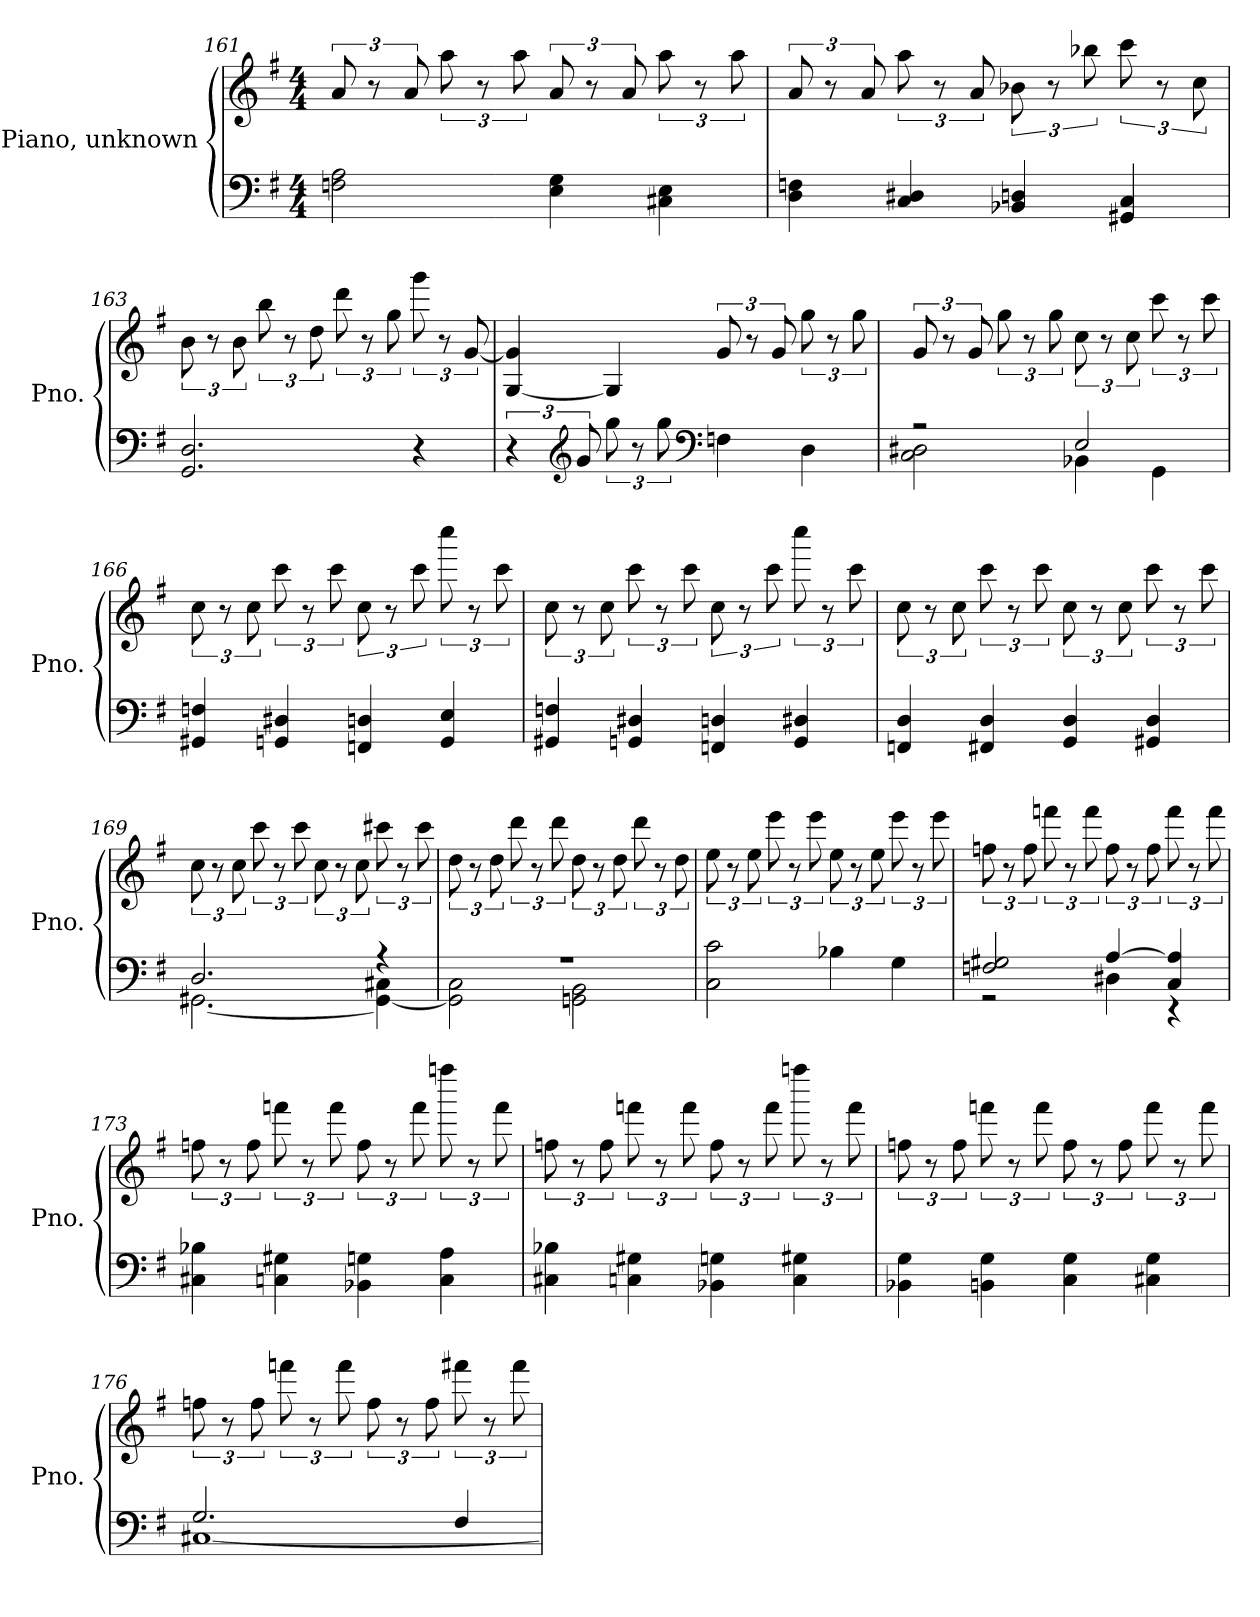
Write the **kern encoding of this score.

**kern	**kern
*part1	*part1
*staff2	*staff1
*I"Piano, unknown	*
*I'Pno.	*
*clefF4	*clefG2
*k[f#]	*k[f#]
*M4/4	*M4/4
=161	=161
2Fn\ 2A\	12a/
.	12r
.	12a/
.	12aa\
.	12r
.	12aa\
4E\ 4G\	12a/
.	12r
.	12a/
4C#X\ 4E\	12aa\
.	12r
.	12aa\
=162	=162
4D\ 4Fn\	12a/
.	12r
.	12a/
4C/ 4D#X/	12aa\
.	12r
.	12a/
4BB-X/ 4Dn/	12b-X\
.	12r
.	12bb-X\
4GG#X/ 4C/	12ccc\
.	12r
.	12cc\
!!LO:LB:g=z
=163	=163
2.GG/ 2.D/	12b\
.	12r
.	12b\
.	12bb\
.	12r
.	12dd\
.	12ddd\
.	12r
.	12gg\
4r	12ggg\
.	12r
.	[12g/
=164	=164
6r	[4G/ 4g/]
*clefG2	*
12g/	.
12gg\	4G/]
12r	.
12gg\	.
*clefF4	*
4Fn\	12g/
.	12r
.	12g/
4D\	12gg\
.	12r
.	12gg\
=165	=165
*^	*
2r	2C\ 2D#X\	12g/
.	.	12r
.	.	12g/
.	.	12gg\
.	.	12r
.	.	12gg\
2E/	4BB-X\	12cc\
.	.	12r
.	.	12cc\
.	4GG\	12ccc\
.	.	12r
.	.	12ccc\
*v	*v	*
!!LO:LB:g=z
=166	=166
4GG#X/ 4Fn/	12cc\
.	12r
.	12cc\
4GGn/ 4D#X/	12ccc\
.	12r
.	12ccc\
4FFn/ 4Dn/	12cc\
.	12r
.	12ccc\
4GG/ 4E/	12cccc\
.	12r
.	12ccc\
=167	=167
4GG#X/ 4Fn/	12cc\
.	12r
.	12cc\
4GGn/ 4D#X/	12ccc\
.	12r
.	12ccc\
4FFn/ 4Dn/	12cc\
.	12r
.	12ccc\
4GG/ 4D#X/	12cccc\
.	12r
.	12ccc\
=168	=168
4FFn/ 4D/	12cc\
.	12r
.	12cc\
4FF#X/ 4D/	12ccc\
.	12r
.	12ccc\
4GG/ 4D/	12cc\
.	12r
.	12cc\
4GG#X/ 4D/	12ccc\
.	12r
.	12ccc\
!!LO:LB:g=z
=169	=169
*^	*
2.D/	[2.GG#X\	12cc\
.	.	12r
.	.	12cc\
.	.	12ccc\
.	.	12r
.	.	12ccc\
.	.	12cc\
.	.	12r
.	.	12cc\
4r	4GG#\_ 4C#X\	12ccc#X\
.	.	12r
.	.	12ccc#\
=170	=170	=170
1r	2GG#\] 2C\	12dd\
.	.	12r
.	.	12dd\
.	.	12ddd\
.	.	12r
.	.	12ddd\
.	2GGn\ 2BB\	12dd\
.	.	12r
.	.	12dd\
.	.	12ddd\
.	.	12r
.	.	12dd\
*v	*v	*
=171	=171
2C\ 2c\	12ee\
.	12r
.	12ee\
.	12eee\
.	12r
.	12eee\
4B-X\	12ee\
.	12r
.	12ee\
4G\	12eee\
.	12r
.	12eee\
!!LO:LB:g=z
=172	=172
*^	*
2Fn/ 2G#X/	2r	12ffn\
.	.	12r
.	.	12ff\
.	.	12fffn\
.	.	12r
.	.	12fff\
[4A/	4D#X\	12ff\
.	.	12r
.	.	12ff\
4C/ 4A/]	4r	12fff\
.	.	12r
.	.	12fff\
*v	*v	*
=173	=173
4C#X\ 4B-X\	12ffn\
.	12r
.	12ff\
4Cn\ 4G#X\	12fffn\
.	12r
.	12fff\
4BB-X\ 4Gn\	12ff\
.	12r
.	12fff\
4C\ 4A\	12ffffn\
.	12r
.	12fff\
=174	=174
4C#X\ 4B-X\	12ffn\
.	12r
.	12ff\
4Cn\ 4G#X\	12fffn\
.	12r
.	12fff\
4BB-X\ 4Gn\	12ff\
.	12r
.	12fff\
4C\ 4G#X\	12ffffn\
.	12r
.	12fff\
!!LO:LB:g=z
=175	=175
4BB-X\ 4G\	12ffn\
.	12r
.	12ff\
4BBn\ 4G\	12fffn\
.	12r
.	12fff\
4C\ 4G\	12ff\
.	12r
.	12ff\
4C#X\ 4G\	12fff\
.	12r
.	12fff\
=176	=176
*^	*
2.G/	[1C#X	12ffn\
.	.	12r
.	.	12ff\
.	.	12fffn\
.	.	12r
.	.	12fff\
.	.	12ff\
.	.	12r
.	.	12ff\
4F#/	.	12fff#X\
.	.	12r
.	.	12fff#\
*v	*v	*
=	=
*-	*-
